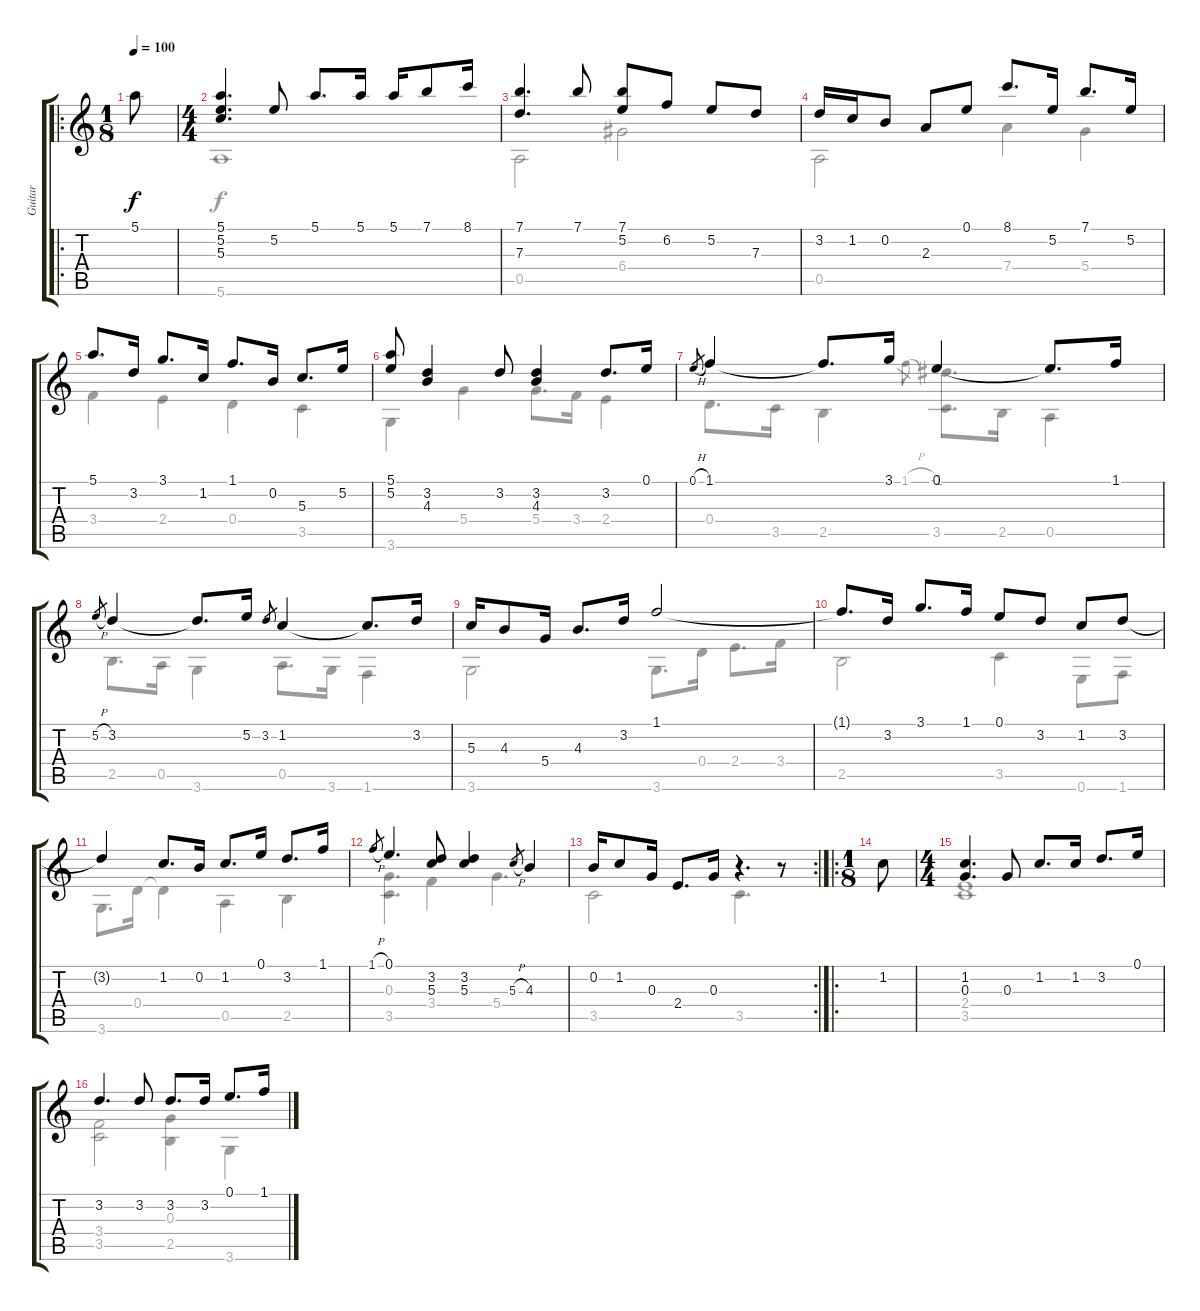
\track ("Guitar" "Guitar") {instrument acousticguitarnylon}
\staff {score tabs}
\tuning (E4 B3 G3 D3 A2 E2) {hide}
\voice
\ro
\ts (1 8)
\tempo 100
\clef g2
\ks c
5.1.8{dy f instrument acousticguitarnylon} |
\ts (4 4)
(5.1 5.2 5.3).4{d} 5.2.8 5.1.8{d} 5.1.16 5.1.16 7.1.8 8.1.16 |
(7.1 7.3).4{d} 7.1.8 (7.1 5.2).8 6.2.8 5.2.8 7.3.8 |
3.2.16 1.2.16 0.2.8 2.3.8 0.1.8 8.1.8{d} 5.2.16 7.1.8{d} 5.2.16 |
5.1.8{d} 3.2.16 3.1.8{d} 1.2.16 1.1.8{d} 0.2.16 5.3.8{d} 5.2.16 |
(5.1 5.2).8 (3.2 4.3).4 3.2.8 (3.2 4.3).4 3.2.8{d} 0.1.16 |
0.1{h}.8{gr} 1.1.4 1.1{t}.8{d} 3.1.16 0.1.4 0.1{t}.8{d} 1.1.16 |
5.2{h}.8{gr} 3.2.4 3.2{t}.8{d} 5.2.16 3.2.8{gr} 1.2.4 1.2{t}.8{d} 3.2.16 |
5.3.16 4.3.8 5.4.16 4.3.8{d} 3.2.16 1.1.2 |
1.1{t}.8{d} 3.2.16 3.1.8{d} 1.1.16 0.1.8 3.2.8 1.2.8 3.2.8 |
3.2{t}.4 1.2.8{d} 0.2.16 1.2.8{d} 0.1.16 3.2.8{d} 1.1.16 |
1.1{h}.8{gr} 0.1.4{d} (3.2 5.3).8 (3.2 5.3).4 5.3{h}.8{gr} 4.3.4 |
\rc 2
0.2.16 1.2.8 0.3.16 2.4.8{d} 0.3.16 r.4{d} r.8 |
\ro
\ts (1 8)
1.2.8 |
\ts (4 4)
(1.2 0.3).4{d} 0.3.8 1.2.8{d} 1.2.16 3.2.8{d} 0.1.16 |
3.2.4{d} 3.2.8 3.2.8{d} 3.2.16 0.1.8{d} 1.1.16
\voice
\clef g2
\ottava regular
\simile none
\ks c
|
5.6.1 |
0.5.2 6.4.2 |
0.5.2 7.4.4 5.4.4 |
3.4.4 2.4.4 0.4.4 3.5.4 |
3.6.4 5.4.4 5.4.8{d} 3.4.16 2.4.4 |
0.4.8{d} 3.5.16 2.5.4 1.1{h}.8{gr} (-1.1 3.5).8{d} 2.5.16 0.5.4 |
2.5.8{d} 0.5.16 3.6.4 0.5.8{d} 3.6.16 1.6.4 |
3.6.2 3.6.8{d} 0.4.16 2.4.8{d} 3.4.16 |
2.5.2 3.5.4 0.6.8 1.6.8 |
3.6.8{d} 0.4.16 0.4{t}.4 0.5.4 2.5.4 |
(0.3 3.5).4{d} 3.4.4 5.4.4{d} |
3.5.2 3.5.4{d} r.8 |
|
(2.4 3.5).1 |
(3.4 3.5).2 (0.3 2.5).4 3.6.4
